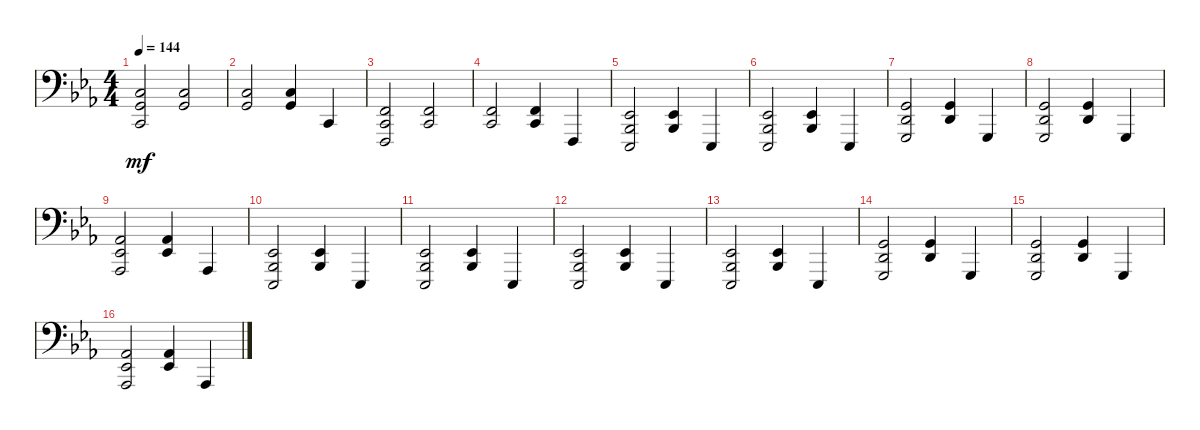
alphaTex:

\track "" {instrument acousticgrandpiano}
\staff {score}
\tuning (G2 D2 F1 A0 F0) {hide}
\ts (4 4)
\tempo 144
\clef f4
\ks eb
(0.1 10.2 7.3).2{dy mf} (0.1 10.2).2 |
(5.1 5.2).2 (0.1 10.2).4 7.3.4 |
(3.2 0.3 15.4).2 (3.2 7.3).2 |
(3.2 7.3).2 (3.2 7.3).4 0.3.4 |
(1.2 5.3 6.4).2 (1.2 5.3).4 6.4.4 |
(1.2 5.3 6.4).2 (1.2 5.3).4 6.4.4 |
(0.1 0.2 2.3).2 (0.1 0.2).4 2.3.4 |
(0.1 0.2 2.3).2 (0.1 0.2).4 2.3.4 |
(1.1 1.2 3.3).2 (1.1 1.2).4 3.3.4 |
(1.2 5.3 6.4).2 (1.2 5.3).4 6.4.4 |
(1.2 5.3 6.4).2 (1.2 5.3).4 6.4.4 |
(1.2 5.3 6.4).2 (1.2 5.3).4 6.4.4 |
(1.2 5.3 6.4).2 (1.2 5.3).4 6.4.4 |
(0.1 0.2 2.3).2 (0.1 0.2).4 2.3.4 |
(5.2 9.3 10.4).2 (0.1 0.2).4 2.3.4 |
(1.1 1.2 15.5).2 (1.1 1.2).4 3.3.4
